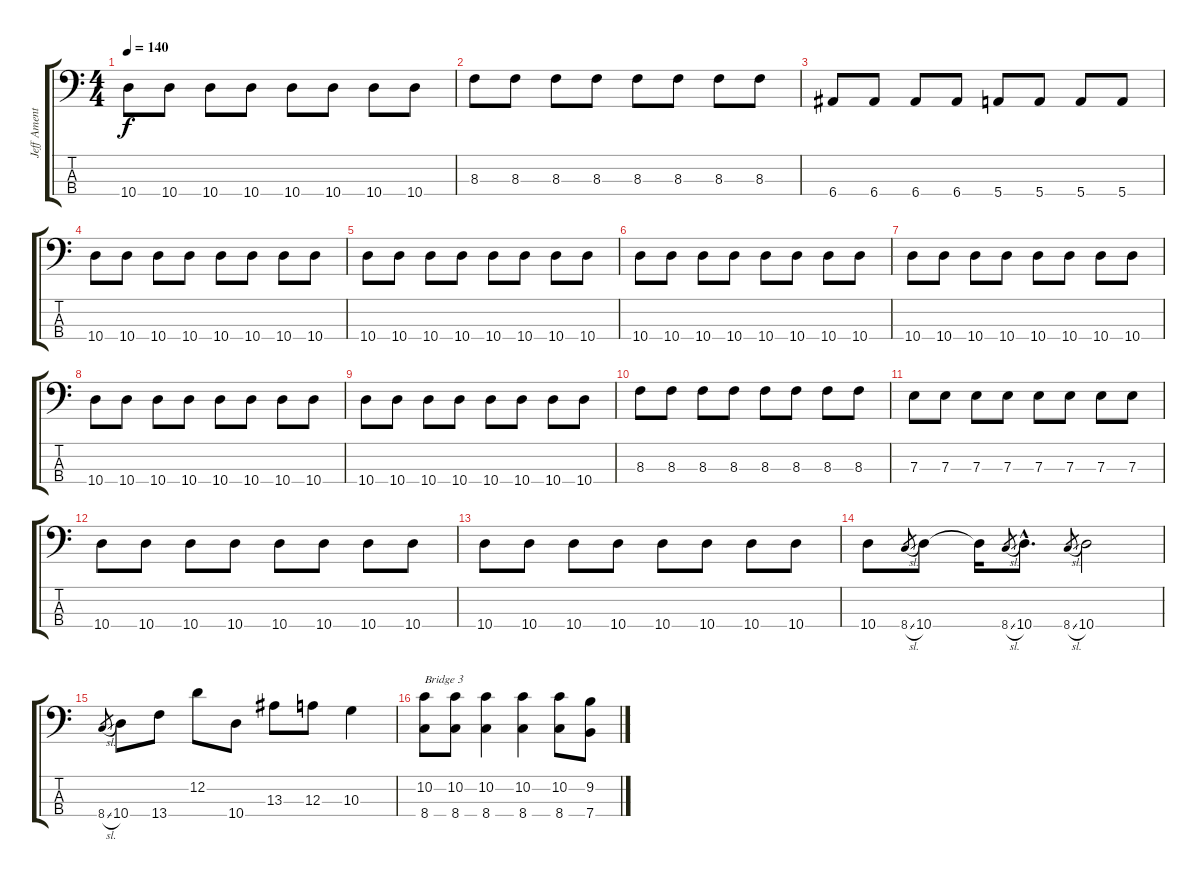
\track ("Jeff Ament" "Jeff Ament") {instrument electricbassfinger}
\staff {score tabs}
\tuning (G2 D2 A1 E1) {hide}
\ts (4 4)
\tempo 140
\clef f4
\ks c
10.4.8{dy f} 10.4.8 10.4.8 10.4.8 10.4.8 10.4.8 10.4.8 10.4.8 |
8.3.8 8.3.8 8.3.8 8.3.8 8.3.8 8.3.8 8.3.8 8.3.8 |
6.4.8 6.4.8 6.4.8 6.4.8 5.4.8 5.4.8 5.4.8 5.4.8 |
10.4.8 10.4.8 10.4.8 10.4.8 10.4.8 10.4.8 10.4.8 10.4.8 |
10.4.8 10.4.8 10.4.8 10.4.8 10.4.8 10.4.8 10.4.8 10.4.8 |
10.4.8 10.4.8 10.4.8 10.4.8 10.4.8 10.4.8 10.4.8 10.4.8 |
10.4.8 10.4.8 10.4.8 10.4.8 10.4.8 10.4.8 10.4.8 10.4.8 |
10.4.8 10.4.8 10.4.8 10.4.8 10.4.8 10.4.8 10.4.8 10.4.8 |
10.4.8 10.4.8 10.4.8 10.4.8 10.4.8 10.4.8 10.4.8 10.4.8 |
8.3.8 8.3.8 8.3.8 8.3.8 8.3.8 8.3.8 8.3.8 8.3.8 |
7.3.8 7.3.8 7.3.8 7.3.8 7.3.8 7.3.8 7.3.8 7.3.8 |
10.4.8 10.4.8 10.4.8 10.4.8 10.4.8 10.4.8 10.4.8 10.4.8 |
10.4.8 10.4.8 10.4.8 10.4.8 10.4.8 10.4.8 10.4.8 10.4.8 |
10.4.8 8.4{sl}.8{gr} 10.4.8 10.4{t}.16 8.4{sl}.8{gr} 10.4{hac}.8{d} 8.4{sl}.8{gr} 10.4.2 |
8.4{sl}.8{gr} 10.4.8 13.4.8 12.2.8 10.4.8 13.3.8 12.3.8 10.3.4 |
(10.2 8.4).8{txt "Bridge 3"} (10.2 8.4).8 (10.2 8.4).4 (10.2 8.4).4 (10.2 8.4).8 (9.2 7.4).8
